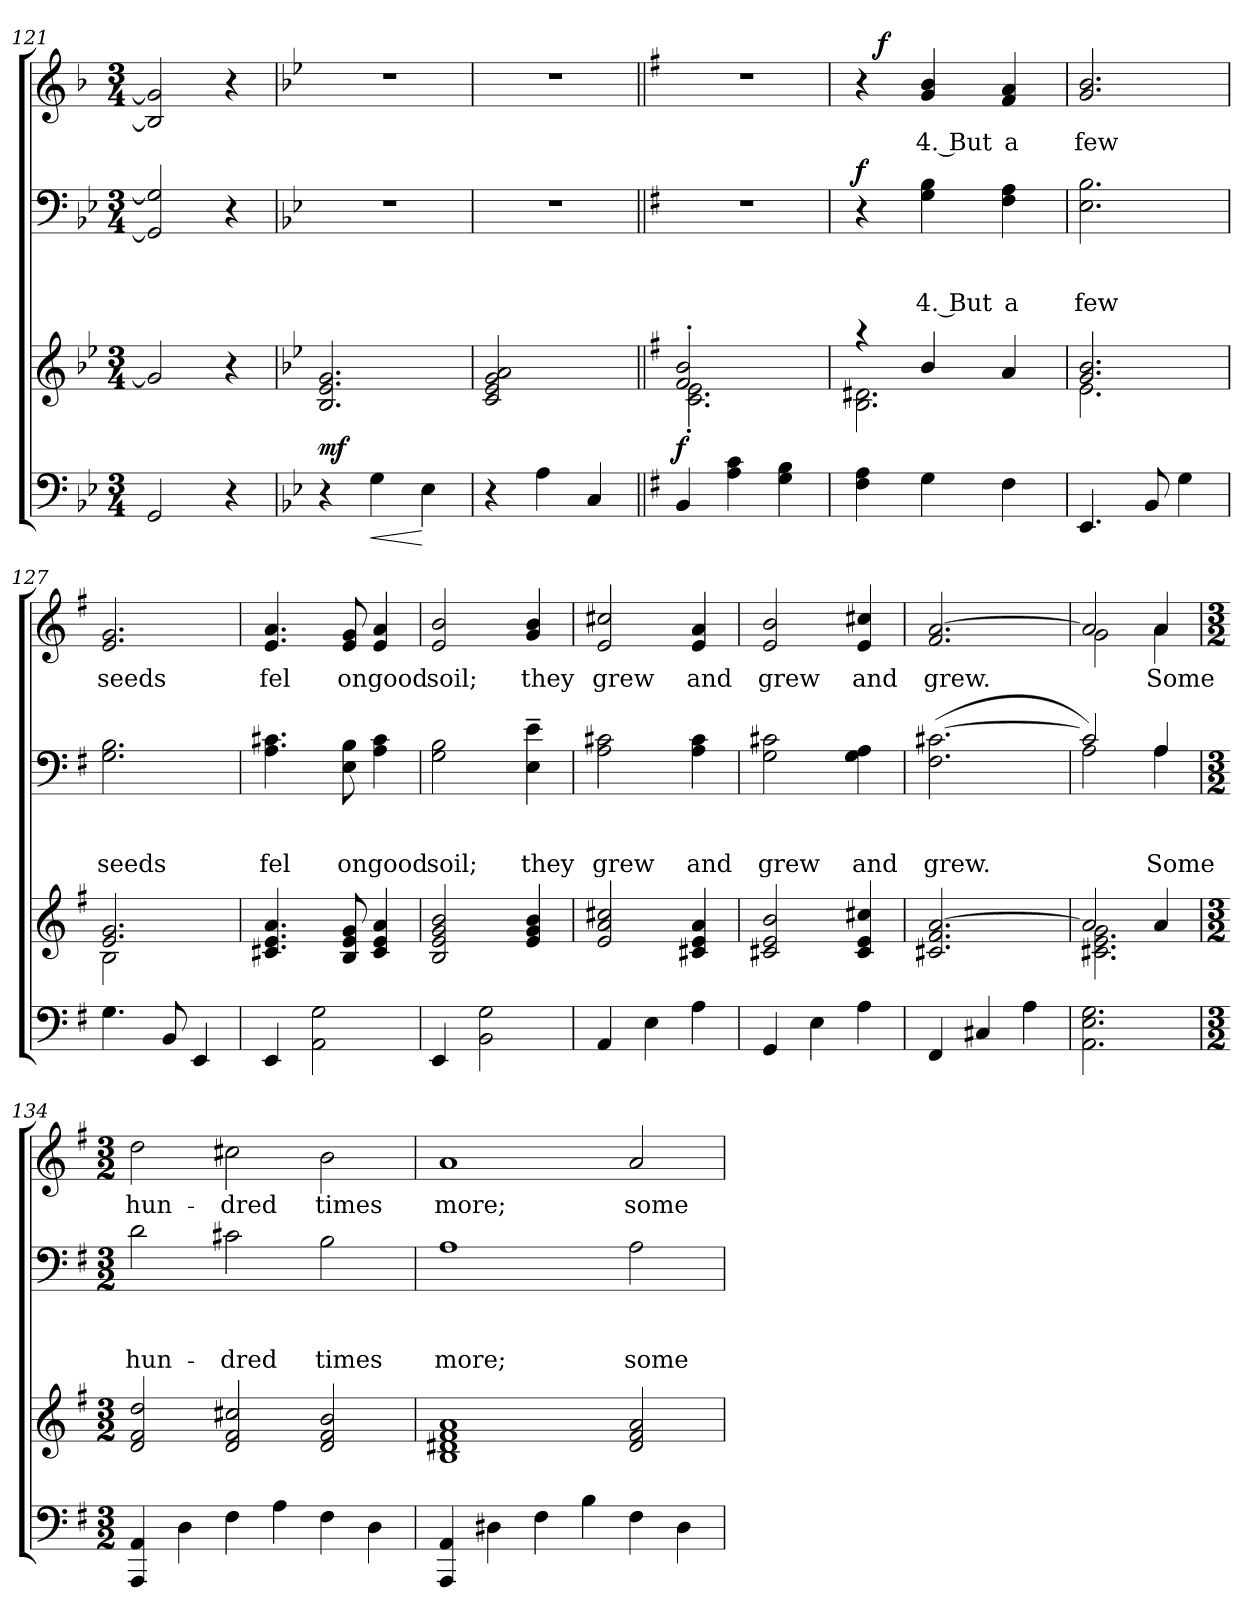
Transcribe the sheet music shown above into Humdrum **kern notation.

**kern	**dynam	**kern	**dynam	**kern	**text	**text	**text	**dynam	**kern	**text	**dynam
*part4	*part4	*part3	*part3	*part2	*part2	*part2	*part2	*part2	*part1	*part1	*part1
*staff4	*staff4	*staff3	*staff3	*staff2	*staff2	*staff2	*staff2	*staff2	*staff1	*staff1	*staff1
*clefF4	*	*clefG2	*	*clefF4	*	*	*	*	*clefG2	*	*
*k[b-e-]	*	*k[b-e-]	*	*k[b-e-]	*	*	*	*	*k[b-]	*	*
*B-:	*	*B-:	*	*B-:	*	*	*	*	*F:	*	*
*M3/4	*	*M3/4	*	*M3/4	*	*	*	*	*M3/4	*	*
=121	=121	=121	=121	=121	=121	=121	=121	=121	=121	=121	=121
2GG/	.	2g/]	.	2GG/] 2G/]	.	.	.	.	2B-/] 2g/]	.	.
4r	.	4r	.	4r	.	.	.	.	4r	.	.
!!LO:LB:g=z
=122	=122	=122	=122	=122	=122	=122	=122	=122	=122	=122	=122
*	*	*	*	*	*	*	*	*	*k[b-e-]	*	*
*	*	*	*	*	*	*	*	*	*B-:	*	*
!	!	!	!LO:DY:b	!LO:N:vis=1	!	!	!	!	!LO:N:vis=1	!	!
4r	.	2.B-/ 2.e-/ 2.g/	mf	2.r	.	.	.	.	2.r	.	.
!	!LO:HP:b	!	!	!	!	!	!	!	!	!	!
4G\	<	.	.	.	.	.	.	.	.	.	.
4E-\	[	.	.	.	.	.	.	.	.	.	.
=123	=123	=123	=123	=123	=123	=123	=123	=123	=123	=123	=123
!	!	!	!	!LO:N:vis=1	!	!	!	!	!LO:N:vis=1	!	!
4r	.	2c/ 2e-/ 2g/ 2a/	.	2.r	.	.	.	.	2.r	.	.
4A\	.	.	.	.	.	.	.	.	.	.	.
4C/	.	4ryy	.	.	.	.	.	.	.	.	.
=124||	=124||	=124||	=124||	=124||	=124||	=124||	=124||	=124||	=124||	=124||	=124||
*k[f#]	*	*k[f#]	*	*k[f#]	*	*	*	*	*k[f#]	*	*
*G:	*	*G:	*	*G:	*	*	*	*	*G:	*	*
*	*	*^	*	*	*	*	*	*	*	*	*
!	!	!	!	!LO:DY:b	!LO:N:vis=1	!	!	!	!	!LO:N:vis=1	!	!
4BB/	.	2f#/'> 2b/'>	2.c\'< 2.e\'<	f	2.r	.	.	.	.	2.r	.	.
4A\ 4c\	.	.	.	.	.	.	.	.	.	.	.	.
4G\ 4B\	.	4ryy	.	.	.	.	.	.	.	.	.	.
=125	=125	=125	=125	=125	=125	=125	=125	=125	=125	=125	=125	=125
!	!	!	!	!	!	!	!	!	!	!LO:TX:a:t=Verse 4	!	!
!	!	!	!	!	!	!	!	!	!LO:DY:a	!	!	!
*	*	*	*	*	*	*	*	*	*	*^	*	*
4F#\ 4A\	.	4raa	2.B\ 2.d#X\	.	4r	.	.	.	f	4r	16ryy	.	.
!	!	!	!	!	!	!	!	!	!	!	!	!	!LO:DY:a
.	.	.	.	.	.	.	.	.	.	.	2ryy	.	f
!	!	!	!	!	!	!	!	!LO:LY:a:rj	!	!	!	!LO:LY:b:rj	!
4G\	.	4b/	.	.	4G\ 4B\	.	.	4. But	.	4g/ 4b/	.	4. But	.
!	!	!	!	!	!	!	!	!LO:LY:a	!	!	!	!LO:LY:b	!
4F#\	.	4a/	.	.	4F#\ 4A\	.	.	a	.	4f#/ 4a/	.	a	.
.	.	.	.	.	.	.	.	.	.	.	8.ryy	.	.
=126	=126	=126	=126	=126	=126	=126	=126	=126	=126	=126	=126	=126	=126
!	!	!	!	!	!	!	!	!LO:LY:a	!	!	!	!LO:LY:b	!
*	*	*	*	*	*	*	*	*	*	*v	*v	*	*
4.EE/	.	2.g/ 2.b/	2.e\	.	2.E\ 2.B\	.	.	few	.	2.g/ 2.b/	few	.
8BB/	.	.	.	.	.	.	.	.	.	.	.	.
4G\	.	.	.	.	.	.	.	.	.	.	.	.
=127	=127	=127	=127	=127	=127	=127	=127	=127	=127	=127	=127	=127
!	!	!	!	!	!	!	!	!LO:LY:a	!	!	!LO:LY:b	!
4.G\	.	2.e/ 2.g/	2B\	.	2.G\ 2.B\	.	.	seeds	.	2.e/ 2.g/	seeds	.
8BB/	.	.	.	.	.	.	.	.	.	.	.	.
4EE/	.	.	4ryy	.	.	.	.	.	.	.	.	.
=128	=128	=128	=128	=128	=128	=128	=128	=128	=128	=128	=128	=128
!	!	!	!	!	!	!	!	!LO:LY:a	!	!	!LO:LY:b	!
*	*	*v	*v	*	*	*	*	*	*	*	*	*
4EE/	.	4.c#X/ 4.e/ 4.a/	.	4.A\ 4.c#X\	.	.	fel	.	4.e/ 4.a/	fel	.
2AA\ 2G\	.	.	.	.	.	.	.	.	.	.	.
!	!	!	!	!	!	!	!LO:LY:a	!	!	!LO:LY:b	!
.	.	8B/ 8e/ 8g/	.	8E\ 8B\	.	.	ongood	.	8e/ 8g/	ongood	.
.	.	4c#/ 4e/ 4a/	.	4A\ 4c#\	.	.	.	.	4e/ 4a/	.	.
!!LO:PB:g=z
=129	=129	=129	=129	=129	=129	=129	=129	=129	=129	=129	=129
!	!	!	!	!	!	!	!LO:LY:a	!	!	!LO:LY:b	!
4EE/	.	2B/ 2e/ 2g/ 2b/	.	2G\ 2B\	.	.	soil;	.	2e/ 2b/	soil;	.
2BB\ 2G\	.	.	.	.	.	.	.	.	.	.	.
!	!	!	!	!	!	!	!LO:LY:a	!	!	!LO:LY:b	!
.	.	4e/ 4g/ 4b/	.	4E\~> 4e\~>	.	.	they	.	4g/ 4b/	they	.
=130	=130	=130	=130	=130	=130	=130	=130	=130	=130	=130	=130
!	!	!	!	!	!	!	!LO:LY:a	!	!	!LO:LY:b	!
4AA/	.	2e/ 2a/ 2cc#X/	.	2A\ 2c#X\	.	.	grew	.	2e/ 2cc#X/	grew	.
4E\	.	.	.	.	.	.	.	.	.	.	.
!	!	!	!	!	!	!	!LO:LY:a	!	!	!LO:LY:b	!
4A\	.	4c#X/ 4e/ 4a/	.	4A\ 4c#\	.	.	and	.	4e/ 4a/	and	.
=131	=131	=131	=131	=131	=131	=131	=131	=131	=131	=131	=131
!	!	!	!	!	!	!	!LO:LY:a	!	!	!LO:LY:b	!
4GG/	.	2c#X/ 2e/ 2b/	.	2G\ 2c#X\	.	.	grew	.	2e/ 2b/	grew	.
4E\	.	.	.	.	.	.	.	.	.	.	.
!	!	!	!	!	!	!	!LO:LY:a	!	!	!LO:LY:b	!
4A\	.	4c#/ 4e/ 4cc#X/	.	4G\ 4A\	.	.	and	.	4e/ 4cc#X/	and	.
=132	=132	=132	=132	=132	=132	=132	=132	=132	=132	=132	=132
!	!	!	!	!	!	!	!LO:LY:a	!	!	!LO:LY:b	!
4FF#/	.	2.c#X/ 2.f#/ [<2.a/	.	(2.F#\ [>2.c#X\	.	.	grew.	.	2.f#/ [<2.a/	grew.	.
4C#X/	.	.	.	.	.	.	.	.	.	.	.
4A\	.	.	.	.	.	.	.	.	.	.	.
=133	=133	=133	=133	=133	=133	=133	=133	=133	=133	=133	=133
*	*	*^	*	*^	*	*	*	*	*^	*	*
2.AA\ 2.E\ 2.G\	.	2a/]	2.c#X\ 2.e\ 2.g\	.	2c#/]	2A\)	.	.	.	.	2a/]	2g\	.	.
!	!	!	!	!	!	!	!	!	!LO:LY:a	!	!	!	!LO:LY:b	!
.	.	4a/	.	.	4A/	4A\	.	.	Some	.	4a/	4a\	Some	.
*	*	*v	*v	*	*	*	*	*	*	*	*v	*v	*	*
*	*	*	*	*v	*v	*	*	*	*	*	*	*
=134	=134	=134	=134	=134	=134	=134	=134	=134	=134	=134	=134
*M3/2	*	*M3/2	*	*M3/2	*	*	*	*	*M3/2	*	*
*	*	*	*	*^	*	*	*	*	*^	*	*
!	!	!	!	!	!	!	!	!LO:LY:a	!	!	!	!LO:LY:b	!
*	*	*	*	*v	*v	*	*	*	*	*	*	*	*
*	*	*	*	*	*	*	*	*	*v	*v	*	*
4AAA/ 4AA/	.	2d/ 2f#/ 2dd/	.	2d\	.	.	hun-	.	2dd\	hun-	.
4D\	.	.	.	.	.	.	.	.	.	.	.
!	!	!	!	!	!	!	!LO:LY:a	!	!	!LO:LY:b	!
4F#\	.	2d/ 2f#/ 2cc#X/	.	2c#X\	.	.	-dred	.	2cc#X\	-dred	.
4A\	.	.	.	.	.	.	.	.	.	.	.
!	!	!	!	!	!	!	!LO:LY:a	!	!	!LO:LY:b	!
4F#\	.	2d/ 2f#/ 2b/	.	2B\	.	.	times	.	2b\	times	.
4D\	.	.	.	.	.	.	.	.	.	.	.
=135	=135	=135	=135	=135	=135	=135	=135	=135	=135	=135	=135
!	!	!	!	!	!	!	!LO:LY:a	!	!	!LO:LY:b	!
4AAA/ 4AA/	.	1B 1d#X 1f# 1a	.	1A	.	.	more;	.	1a	more;	.
4D#X\	.	.	.	.	.	.	.	.	.	.	.
4F#\	.	.	.	.	.	.	.	.	.	.	.
4B\	.	.	.	.	.	.	.	.	.	.	.
!	!	!	!	!	!	!	!LO:LY:a	!	!	!LO:LY:b	!
4F#\	.	2d#/ 2f#/ 2a/	.	2A\	.	.	some	.	2a/	some	.
4D#\	.	.	.	.	.	.	.	.	.	.	.
=	=	=	=	=	=	=	=	=	=	=	=
*-	*-	*-	*-	*-	*-	*-	*-	*-	*-	*-	*-
